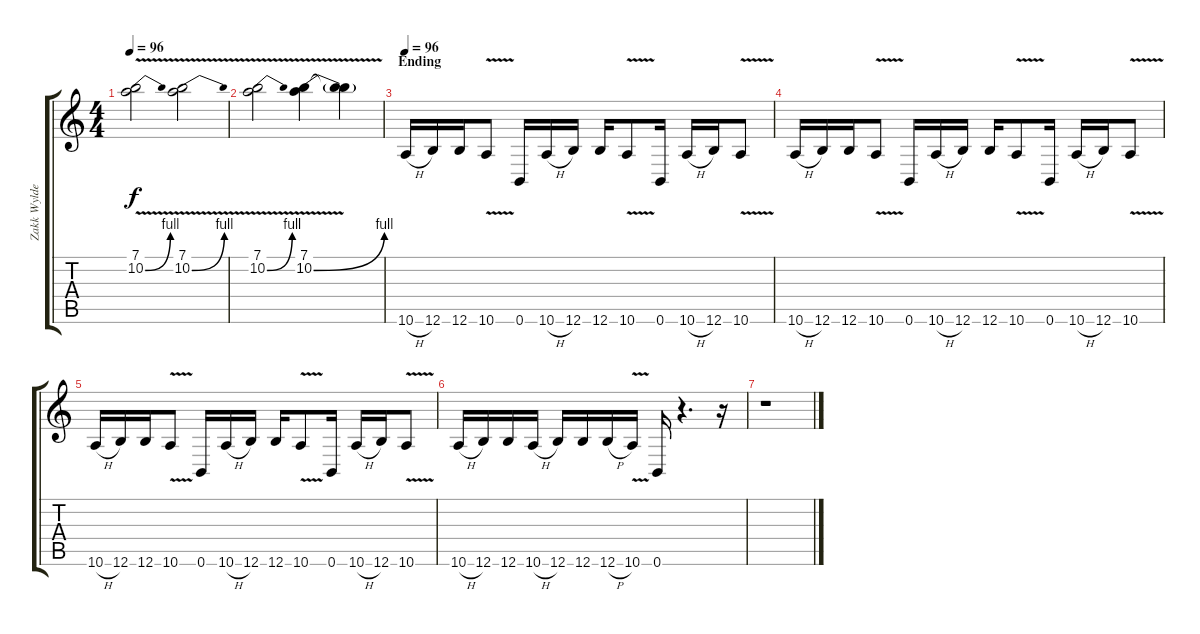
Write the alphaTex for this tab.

\track ("Zakk Wylde (Lead Guitar)" "Zakk Wylde") {instrument distortionguitar}
\staff {score tabs}
\tuning (E4 B3 G3 D3 A2 B1) {hide}
\ts (4 4)
\tempo 96
\clef g2
\ks c
(7.1 10.2{be (bend 0 0 60 4) v}).2{dy f} (7.1 10.2{be (bend 0 0 60 4) v}).2 |
(7.1 10.2{be (bend 0 0 60 4) v}).2 (7.1 10.2{be (bend 0 0 60 4) v}).4 (7.1{t} 10.2{t}).4 |
\section ("" "Ending")
\tempo 96
10.6{h}.16 12.6.16 12.6.16 10.6{v}.8 0.6.16 10.6{h}.16 12.6.16 12.6.16 10.6{v}.8 0.6.16 10.6{h}.16 12.6.16 10.6{v}.8 |
10.6{h}.16 12.6.16 12.6.16 10.6{v}.8 0.6.16 10.6{h}.16 12.6.16 12.6.16 10.6{v}.8 0.6.16 10.6{h}.16 12.6.16 10.6{v}.8 |
10.6{h}.16 12.6.16 12.6.16 10.6{v}.8 0.6.16 10.6{h}.16 12.6.16 12.6.16 10.6{v}.8 0.6.16 10.6{h}.16 12.6.16 10.6{v}.8 |
10.6{h}.16 12.6.16 12.6.16 10.6{h}.16 12.6.16 12.6.16 12.6{h}.16 10.6{v}.16 0.6.16 r.4{d} r.16 |
r.1
